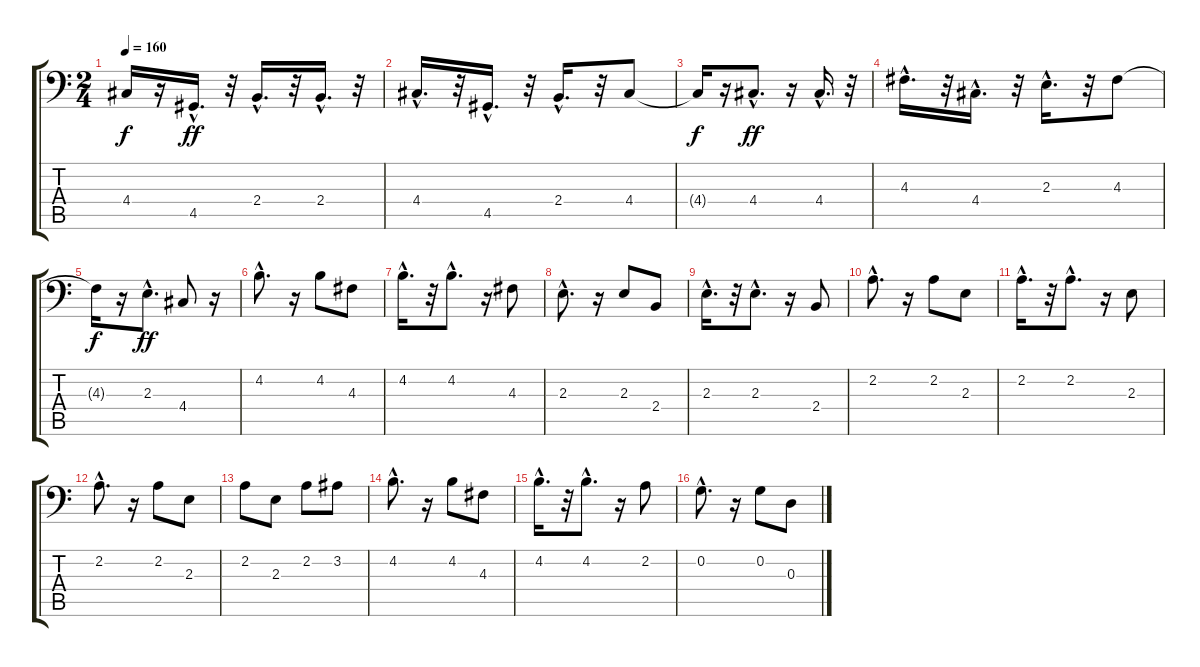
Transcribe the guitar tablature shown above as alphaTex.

\track "" {instrument electricguitarjazz}
\staff {score tabs}
\tuning (C3 G2 D2 A1 E1 B0) {hide}
\ts (2 4)
\tempo 160
\clef f4
\ks c
4.4{t}.16{dy f} r.16 4.5{hac}.16{d dy ff} r.32 2.4{hac}.16{d} r.32 2.4{hac}.16{d} r.32 |
4.4{hac}.16{d} r.32 4.5{hac}.16{d} r.32 2.4{hac}.16{d} r.32 4.4.8 |
4.4{t}.16{dy f} r.16 4.4{hac}.8{d dy ff} r.16 4.4{hac}.16{d} r.32 |
4.3{hac}.16{d} r.32 4.4{hac}.16{d} r.32 2.3{hac}.16{d} r.32 4.3.8 |
4.3{t}.16{dy f} r.16 2.3{hac}.8{d dy ff} 4.4.8 r.16 |
4.2{hac}.8{d} r.16 4.2.8 4.3.8 |
4.2{hac}.16{d} r.32 4.2{hac}.8{d} r.16 4.3.8 |
2.3{hac}.8{d} r.16 2.3.8 2.4.8 |
2.3{hac}.16{d} r.32 2.3{hac}.8{d} r.16 2.4.8 |
2.2{hac}.8{d} r.16 2.2.8 2.3.8 |
2.2{hac}.16{d} r.32 2.2{hac}.8{d} r.16 2.3.8 |
2.2{hac}.8{d} r.16 2.2.8 2.3.8 |
2.2.8 2.3.8 2.2.8 3.2.8 |
4.2{hac}.8{d} r.16 4.2.8 4.3.8 |
4.2{hac}.16{d} r.32 4.2{hac}.8{d} r.16 2.2.8 |
0.2{hac}.8{d} r.16 0.2.8 0.3.8
